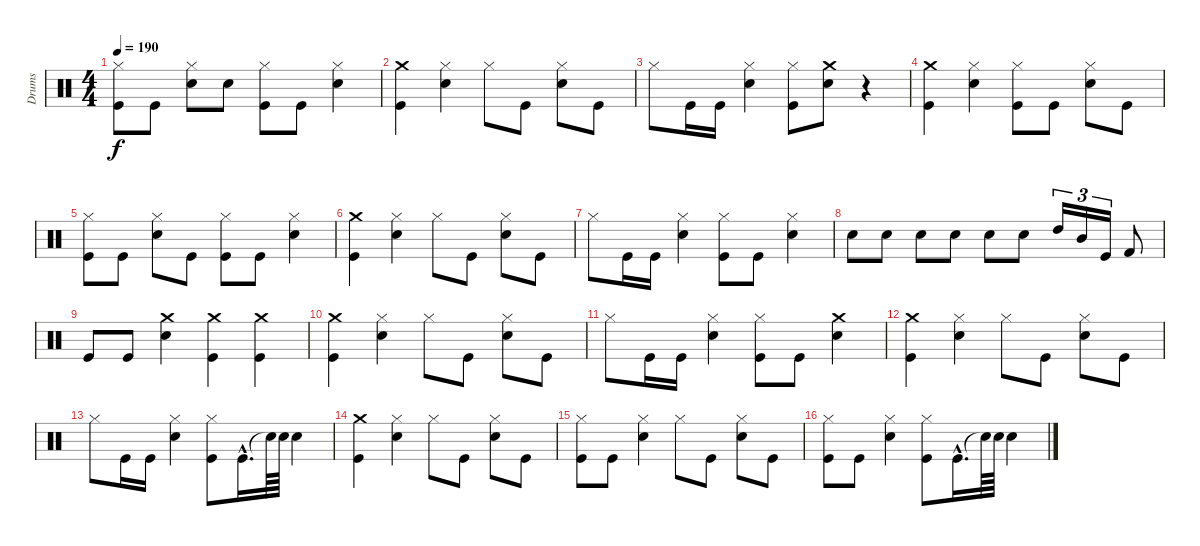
\track ("Drums" "Drums") {instrument percussion}
\staff {score}
\articulation defaults
\ts (4 4)
\tempo 190
\clef neutral
\ks c
("Kick (hit)" "Hi-Hat (closed)").8{dy f} "Kick (hit)".8 ("Snare (hit) 2" "Hi-Hat (closed)").8 "Snare (hit) 2".8 ("Kick (hit)" "Hi-Hat (closed)").8 "Kick (hit)".8 ("Snare (hit) 2" "Hi-Hat (closed)").4 |
("Kick (hit)" "Crash medium (hit)").4 ("Hi-Hat (closed)" "Snare (hit) 2").4 "Hi-Hat (closed)".8 "Kick (hit)".8 ("Snare (hit) 2" "Hi-Hat (closed)").8 "Kick (hit)".8 |
"Hi-Hat (closed)".8 "Kick (hit)".16 "Kick (hit)".16 ("Snare (hit) 2" "Hi-Hat (closed)").4 ("Kick (hit)" "Hi-Hat (closed)").8 ("Crash medium (hit)" "Snare (hit) 2").8 r.4 |
("Kick (hit)" "Crash medium (hit)").4 ("Hi-Hat (closed)" "Snare (hit) 2").4 ("Kick (hit)" "Hi-Hat (closed)").8 "Kick (hit)".8 ("Snare (hit) 2" "Hi-Hat (closed)").8 "Kick (hit)".8 |
("Hi-Hat (closed)" "Kick (hit)").8 "Kick (hit)".8 ("Snare (hit) 2" "Hi-Hat (closed)").8 "Kick (hit)".8 ("Hi-Hat (closed)" "Kick (hit)").8 "Kick (hit)".8 ("Snare (hit) 2" "Hi-Hat (closed)").4 |
("Kick (hit)" "Crash medium (hit)").4 ("Hi-Hat (closed)" "Snare (hit) 2").4 "Hi-Hat (closed)".8 "Kick (hit)".8 ("Snare (hit) 2" "Hi-Hat (closed)").8 "Kick (hit)".8 |
"Hi-Hat (closed)".8 "Kick (hit)".16 "Kick (hit)".16 ("Snare (hit) 2" "Hi-Hat (closed)").4 ("Kick (hit)" "Hi-Hat (closed)").8 "Kick (hit)".8 ("Snare (hit) 2" "Hi-Hat (closed)").4 |
"Snare (hit) 2".8 "Snare (hit) 2".8 "Snare (hit) 2".8 "Snare (hit) 2".8 "Snare (hit) 2".8 "Snare (hit) 2".8 "High Tom (hit)".16{tu (3 2)} "Mid Tom (hit)".16{tu (3 2)} "Kick (hit)".16{tu (3 2)} "Kick (hit) 2".8 |
"Kick (hit)".8 "Kick (hit)".8 ("Crash medium (hit)" "Snare (hit) 2").4 ("Crash medium (hit)" "Kick (hit)").4 ("Crash medium (hit)" "Kick (hit)").4 |
("Kick (hit)" "Crash medium (hit)").4 ("Hi-Hat (closed)" "Snare (hit) 2").4 "Hi-Hat (closed)".8 "Kick (hit)".8 ("Snare (hit) 2" "Hi-Hat (closed)").8 "Kick (hit)".8 |
"Hi-Hat (closed)".8 "Kick (hit)".16 "Kick (hit)".16 ("Snare (hit) 2" "Hi-Hat (closed)").4 ("Kick (hit)" "Hi-Hat (closed)").8 "Kick (hit)".8 ("Crash medium (hit)" "Snare (hit) 2").4 |
("Kick (hit)" "Crash medium (hit)").4 ("Hi-Hat (closed)" "Snare (hit) 2").4 "Hi-Hat (closed)".8 "Kick (hit)".8 ("Snare (hit) 2" "Hi-Hat (closed)").8 "Kick (hit)".8 |
"Hi-Hat (closed)".8 "Kick (hit)".16 "Kick (hit)".16 ("Snare (hit) 2" "Hi-Hat (closed)").4 ("Kick (hit)" "Hi-Hat (closed)").8 "Kick (hit)"{hac}.16{d} "Snare (hit)"{t}.64 "Snare (hit) 2".64 "Snare (hit) 2".4 |
("Kick (hit)" "Crash medium (hit)").4 ("Snare (hit) 2" "Hi-Hat (closed)").4 "Hi-Hat (closed)".8 "Kick (hit)".8 ("Snare (hit) 2" "Hi-Hat (closed)").8 "Kick (hit)".8 |
("Kick (hit)" "Hi-Hat (closed)").8 "Kick (hit)".8 ("Snare (hit) 2" "Hi-Hat (closed)").4 "Hi-Hat (closed)".8 "Kick (hit)".8 ("Snare (hit) 2" "Hi-Hat (closed)").8 "Kick (hit)".8 |
("Hi-Hat (closed)" "Kick (hit)").8 "Kick (hit)".8 ("Snare (hit) 2" "Hi-Hat (closed)").4 ("Hi-Hat (closed)" "Kick (hit)").8 "Kick (hit)"{hac}.16{d} "Snare (hit)"{t}.64 "Snare (hit) 2".64 "Snare (hit) 2".4
